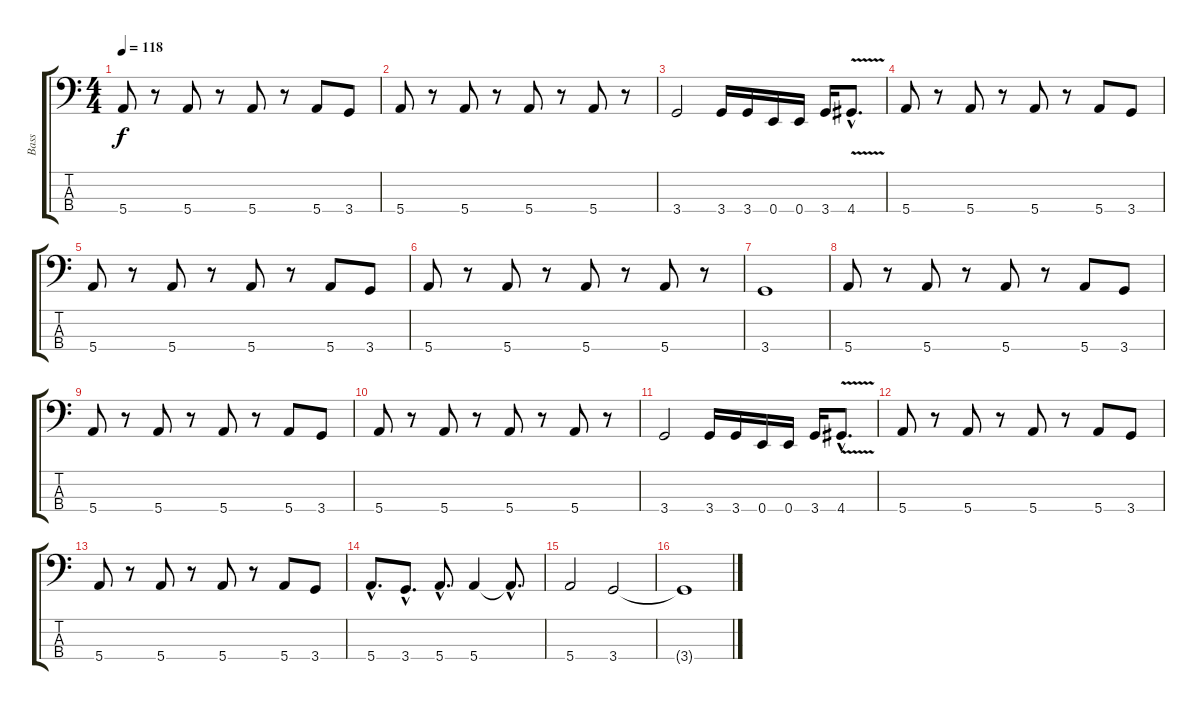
\track ("Bass" "Bass") {instrument electricbassfinger}
\staff {score tabs}
\tuning (G2 D2 A1 E1) {hide}
\ts (4 4)
\tempo 118
\clef f4
\ks c
5.4.8{dy f} r.8 5.4.8 r.8 5.4.8 r.8 5.4.8 3.4.8 |
5.4.8 r.8 5.4.8 r.8 5.4.8 r.8 5.4.8 r.8 |
3.4.2 3.4.16 3.4.16 0.4.16 0.4.16 3.4.16 4.4{v hac}.8{d} |
5.4.8 r.8 5.4.8 r.8 5.4.8 r.8 5.4.8 3.4.8 |
5.4.8 r.8 5.4.8 r.8 5.4.8 r.8 5.4.8 3.4.8 |
5.4.8 r.8 5.4.8 r.8 5.4.8 r.8 5.4.8 r.8 |
3.4.1 |
5.4.8 r.8 5.4.8 r.8 5.4.8 r.8 5.4.8 3.4.8 |
5.4.8 r.8 5.4.8 r.8 5.4.8 r.8 5.4.8 3.4.8 |
5.4.8 r.8 5.4.8 r.8 5.4.8 r.8 5.4.8 r.8 |
3.4.2 3.4.16 3.4.16 0.4.16 0.4.16 3.4.16 4.4{v hac}.8{d} |
5.4.8 r.8 5.4.8 r.8 5.4.8 r.8 5.4.8 3.4.8 |
5.4.8 r.8 5.4.8 r.8 5.4.8 r.8 5.4.8 3.4.8 |
5.4{hac}.8{d} 3.4{hac}.8{d} 5.4{hac}.8{d} 5.4.4 5.4{hac t}.8{d} |
5.4.2 3.4.2 |
3.4{t}.1
